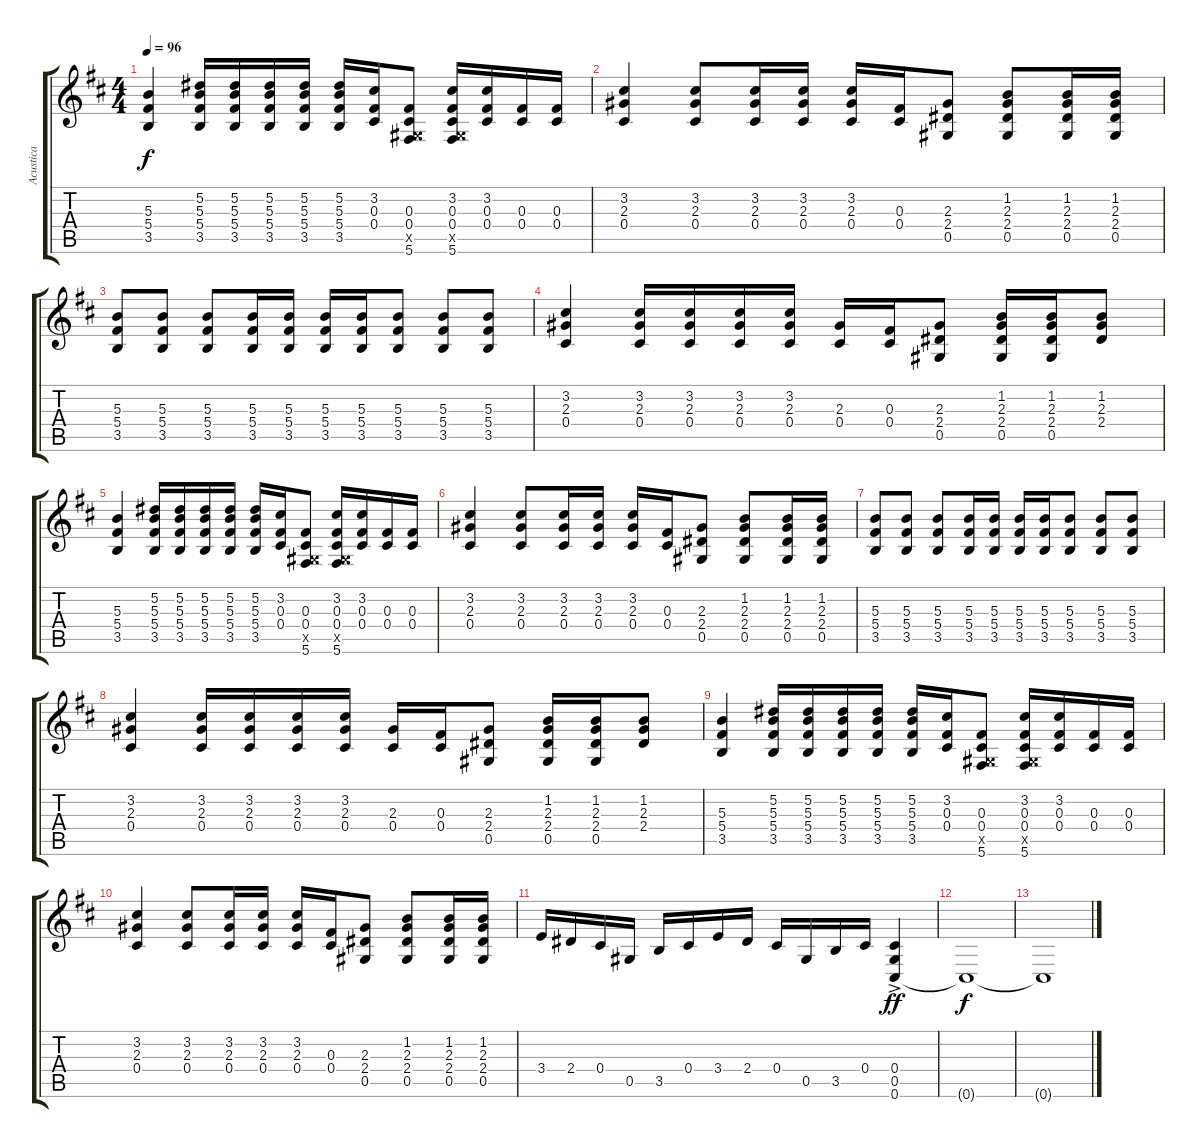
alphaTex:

\track ("Acustica" "Acustica") {instrument acousticguitarsteel}
\staff {score tabs}
\tuning (Eb4 Bb3 Gb3 Db3 Ab2 Db2) {hide}
\ts (4 4)
\tempo 96
\clef g2
\ks d
(5.3 5.4 3.5).4{dy f} (5.2 5.3 5.4 3.5).16 (5.2 5.3 5.4 3.5).16 (5.2 5.3 5.4 3.5).16 (5.2 5.3 5.4 3.5).16 (5.2 5.3 5.4 3.5).16 (3.2 0.3 0.4).16 (0.3 0.4 0.5{x} 5.6).8 (3.2 0.3 0.4 0.5{x} 5.6).16 (3.2 0.3 0.4).16 (0.3 0.4).16 (0.3 0.4).16 |
(3.2 2.3 0.4).4 (3.2 2.3 0.4).8 (3.2 2.3 0.4).16 (3.2 2.3 0.4).16 (3.2 2.3 0.4).16 (0.3 0.4).16 (2.3 2.4 0.5).8 (1.2 2.3 2.4 0.5).8 (1.2 2.3 2.4 0.5).16 (1.2 2.3 2.4 0.5).16 |
(5.3 5.4 3.5).8 (5.3 5.4 3.5).8 (5.3 5.4 3.5).8 (5.3 5.4 3.5).16 (5.3 5.4 3.5).16 (5.3 5.4 3.5).16 (5.3 5.4 3.5).16 (5.3 5.4 3.5).8 (5.3 5.4 3.5).8 (5.3 5.4 3.5).8 |
(3.2 2.3 0.4).4 (3.2 2.3 0.4).16 (3.2 2.3 0.4).16 (3.2 2.3 0.4).16 (3.2 2.3 0.4).16 (2.3 0.4).16 (0.3 0.4).16 (2.3 2.4 0.5).8 (1.2 2.3 2.4 0.5).16 (1.2 2.3 2.4 0.5).16 (1.2 2.3 2.4).8 |
(5.3 5.4 3.5).4 (5.2 5.3 5.4 3.5).16 (5.2 5.3 5.4 3.5).16 (5.2 5.3 5.4 3.5).16 (5.2 5.3 5.4 3.5).16 (5.2 5.3 5.4 3.5).16 (3.2 0.3 0.4).16 (0.3 0.4 0.5{x} 5.6).8 (3.2 0.3 0.4 0.5{x} 5.6).16 (3.2 0.3 0.4).16 (0.3 0.4).16 (0.3 0.4).16 |
(3.2 2.3 0.4).4 (3.2 2.3 0.4).8 (3.2 2.3 0.4).16 (3.2 2.3 0.4).16 (3.2 2.3 0.4).16 (0.3 0.4).16 (2.3 2.4 0.5).8 (1.2 2.3 2.4 0.5).8 (1.2 2.3 2.4 0.5).16 (1.2 2.3 2.4 0.5).16 |
(5.3 5.4 3.5).8 (5.3 5.4 3.5).8 (5.3 5.4 3.5).8 (5.3 5.4 3.5).16 (5.3 5.4 3.5).16 (5.3 5.4 3.5).16 (5.3 5.4 3.5).16 (5.3 5.4 3.5).8 (5.3 5.4 3.5).8 (5.3 5.4 3.5).8 |
(3.2 2.3 0.4).4 (3.2 2.3 0.4).16 (3.2 2.3 0.4).16 (3.2 2.3 0.4).16 (3.2 2.3 0.4).16 (2.3 0.4).16 (0.3 0.4).16 (2.3 2.4 0.5).8 (1.2 2.3 2.4 0.5).16 (1.2 2.3 2.4 0.5).16 (1.2 2.3 2.4).8 |
(5.3 5.4 3.5).4 (5.2 5.3 5.4 3.5).16 (5.2 5.3 5.4 3.5).16 (5.2 5.3 5.4 3.5).16 (5.2 5.3 5.4 3.5).16 (5.2 5.3 5.4 3.5).16 (3.2 0.3 0.4).16 (0.3 0.4 0.5{x} 5.6).8 (3.2 0.3 0.4 0.5{x} 5.6).16 (3.2 0.3 0.4).16 (0.3 0.4).16 (0.3 0.4).16 |
(3.2 2.3 0.4).4 (3.2 2.3 0.4).8 (3.2 2.3 0.4).16 (3.2 2.3 0.4).16 (3.2 2.3 0.4).16 (0.3 0.4).16 (2.3 2.4 0.5).8 (1.2 2.3 2.4 0.5).8 (1.2 2.3 2.4 0.5).16 (1.2 2.3 2.4 0.5).16 |
3.4.16 2.4.16 0.4.16 0.5.16 3.5.16 0.4.16 3.4.16 2.4.16 0.4.16 0.5.16 3.5.16 0.4.16 (0.4{ac} 0.5{ac} 0.6{ac}).4{dy ff} |
0.6{t}.1{dy f} |
0.6{t}.1
